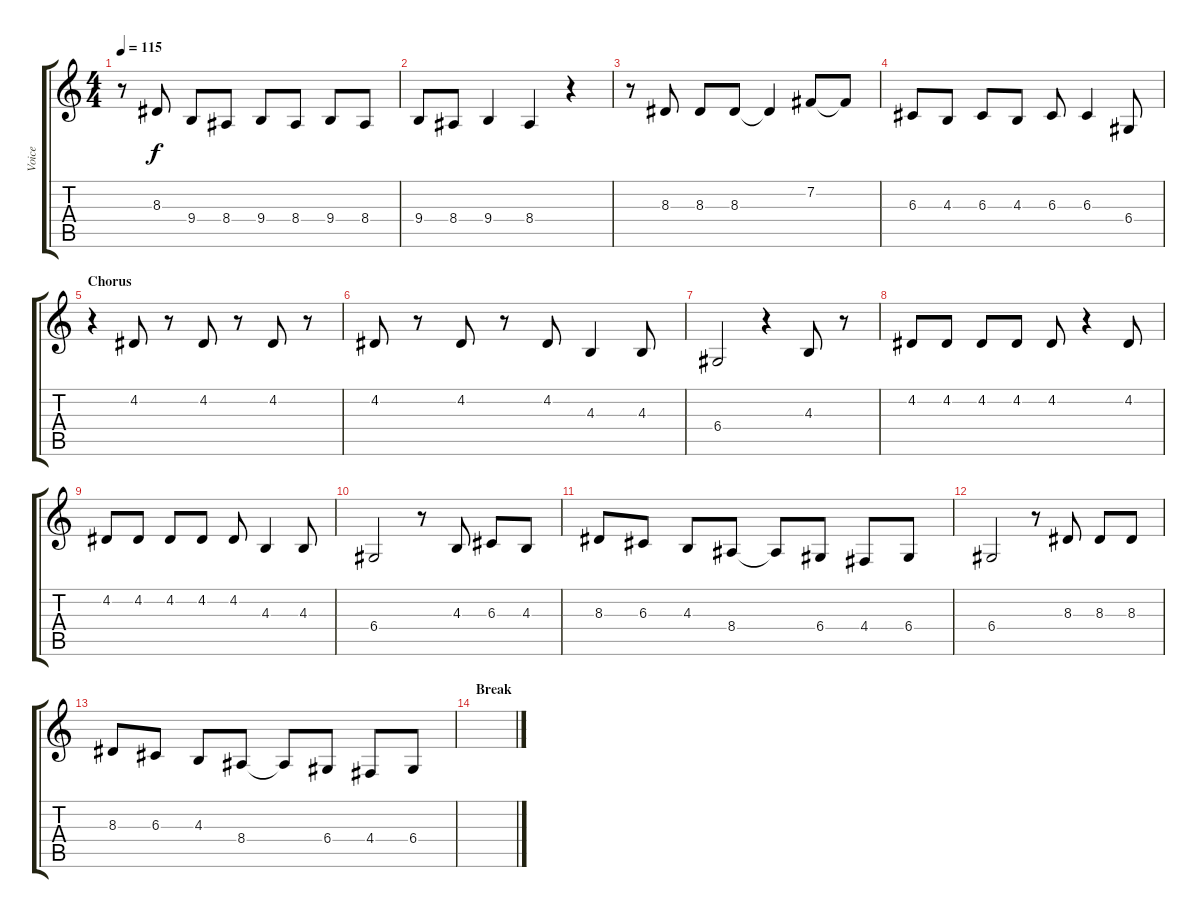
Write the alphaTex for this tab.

\track ("Voice" "Voice") {instrument clarinet}
\staff {score tabs}
\tuning (E4 B3 G3 D3 A2 E2) {hide}
\ts (4 4)
\tempo 115
\clef g2
\ks c
r.8{dy f} 8.3.8 9.4.8 8.4.8 9.4.8 8.4.8 9.4.8 8.4.8 |
9.4.8 8.4.8 9.4.4 8.4.4 r.4 |
r.8 8.3.8 8.3.8 8.3.8 8.3{t}.4 7.2.8 7.2{t}.8 |
6.3.8 4.3.8 6.3.8 4.3.8 6.3.8 6.3.4 6.4.8 |
\section ("" "Chorus")
r.4 4.2.8 r.8 4.2.8 r.8 4.2.8 r.8 |
4.2.8 r.8 4.2.8 r.8 4.2.8 4.3.4 4.3.8 |
6.4.2 r.4 4.3.8 r.8 |
4.2.8 4.2.8 4.2.8 4.2.8 4.2.8 r.4 4.2.8 |
4.2.8 4.2.8 4.2.8 4.2.8 4.2.8 4.3.4 4.3.8 |
6.4.2 r.8 4.3.8 6.3.8 4.3.8 |
8.3.8 6.3.8 4.3.8 8.4.8 8.4{t}.8 6.4.8 4.4.8 6.4.8 |
6.4.2 r.8 8.3.8 8.3.8 8.3.8 |
8.3.8 6.3.8 4.3.8 8.4.8 8.4{t}.8 6.4.8 4.4.8 6.4.8 |
\section ("" "Break")
